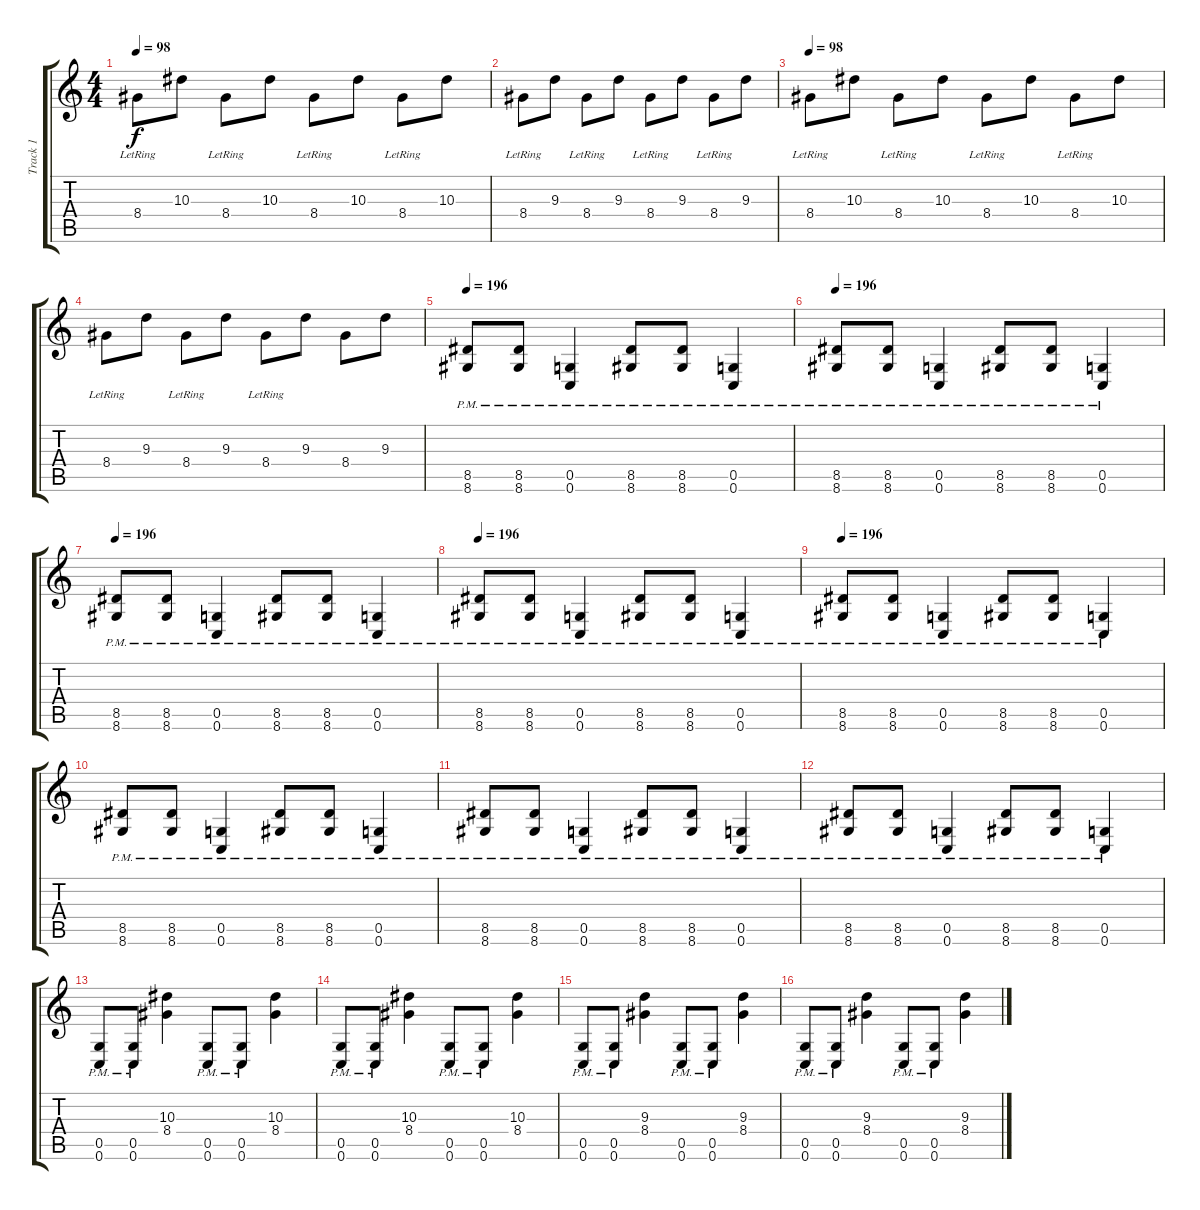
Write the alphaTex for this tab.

\track ("Track 1" "Track 1") {instrument overdrivenguitar}
\staff {score tabs}
\tuning (D4 A3 F3 C3 G2 C2) {hide}
\ts (4 4)
\tempo 98
\clef g2
\ks c
8.4{lr}.8{dy f} 10.3.8 8.4{lr}.8 10.3.8 8.4{lr}.8 10.3.8 8.4{lr}.8 10.3.8 |
8.4{lr}.8 9.3.8 8.4{lr}.8 9.3.8 8.4{lr}.8 9.3.8 8.4{lr}.8 9.3.8 |
\tempo 98
8.4{lr}.8 10.3.8 8.4{lr}.8 10.3.8 8.4{lr}.8 10.3.8 8.4{lr}.8 10.3.8 |
8.4{lr}.8 9.3.8 8.4{lr}.8 9.3.8 8.4{lr}.8 9.3.8 8.4.8 9.3.8 |
\tempo 196
(8.5{pm} 8.6{pm}).8 (8.5{pm} 8.6{pm}).8 (0.5{pm} 0.6{pm}).4 (8.5{pm} 8.6{pm}).8 (8.5{pm} 8.6{pm}).8 (0.5{pm} 0.6{pm}).4 |
\tempo 196
(8.5{pm} 8.6{pm}).8 (8.5{pm} 8.6{pm}).8 (0.5{pm} 0.6{pm}).4 (8.5{pm} 8.6{pm}).8 (8.5{pm} 8.6{pm}).8 (0.5{pm} 0.6{pm}).4 |
\tempo 196
(8.5{pm} 8.6{pm}).8 (8.5{pm} 8.6{pm}).8 (0.5{pm} 0.6{pm}).4 (8.5{pm} 8.6{pm}).8 (8.5{pm} 8.6{pm}).8 (0.5{pm} 0.6{pm}).4 |
\tempo 196
(8.5{pm} 8.6{pm}).8 (8.5{pm} 8.6{pm}).8 (0.5{pm} 0.6{pm}).4 (8.5{pm} 8.6{pm}).8 (8.5{pm} 8.6{pm}).8 (0.5{pm} 0.6{pm}).4 |
\tempo 196
(8.5{pm} 8.6{pm}).8 (8.5{pm} 8.6{pm}).8 (0.5{pm} 0.6{pm}).4 (8.5{pm} 8.6{pm}).8 (8.5{pm} 8.6{pm}).8 (0.5{pm} 0.6{pm}).4 |
(8.5{pm} 8.6{pm}).8 (8.5{pm} 8.6{pm}).8 (0.5{pm} 0.6{pm}).4 (8.5{pm} 8.6{pm}).8 (8.5{pm} 8.6{pm}).8 (0.5{pm} 0.6{pm}).4 |
(8.5{pm} 8.6{pm}).8 (8.5{pm} 8.6{pm}).8 (0.5{pm} 0.6{pm}).4 (8.5{pm} 8.6{pm}).8 (8.5{pm} 8.6{pm}).8 (0.5{pm} 0.6{pm}).4 |
(8.5{pm} 8.6{pm}).8 (8.5{pm} 8.6{pm}).8 (0.5{pm} 0.6{pm}).4 (8.5{pm} 8.6{pm}).8 (8.5{pm} 8.6{pm}).8 (0.5{pm} 0.6{pm}).4 |
(0.5{pm} 0.6{pm}).8 (0.5{pm} 0.6{pm}).8 (10.3 8.4).4 (0.5{pm} 0.6{pm}).8 (0.5{pm} 0.6{pm}).8 (10.3 8.4).4 |
(0.5{pm} 0.6{pm}).8 (0.5{pm} 0.6{pm}).8 (10.3 8.4).4 (0.5{pm} 0.6{pm}).8 (0.5{pm} 0.6{pm}).8 (10.3 8.4).4 |
(0.5{pm} 0.6{pm}).8 (0.5{pm} 0.6{pm}).8 (9.3 8.4).4 (0.5{pm} 0.6{pm}).8 (0.5{pm} 0.6{pm}).8 (9.3 8.4).4 |
(0.5{pm} 0.6{pm}).8 (0.5{pm} 0.6{pm}).8 (9.3 8.4).4 (0.5{pm} 0.6{pm}).8 (0.5{pm} 0.6{pm}).8 (9.3 8.4).4
